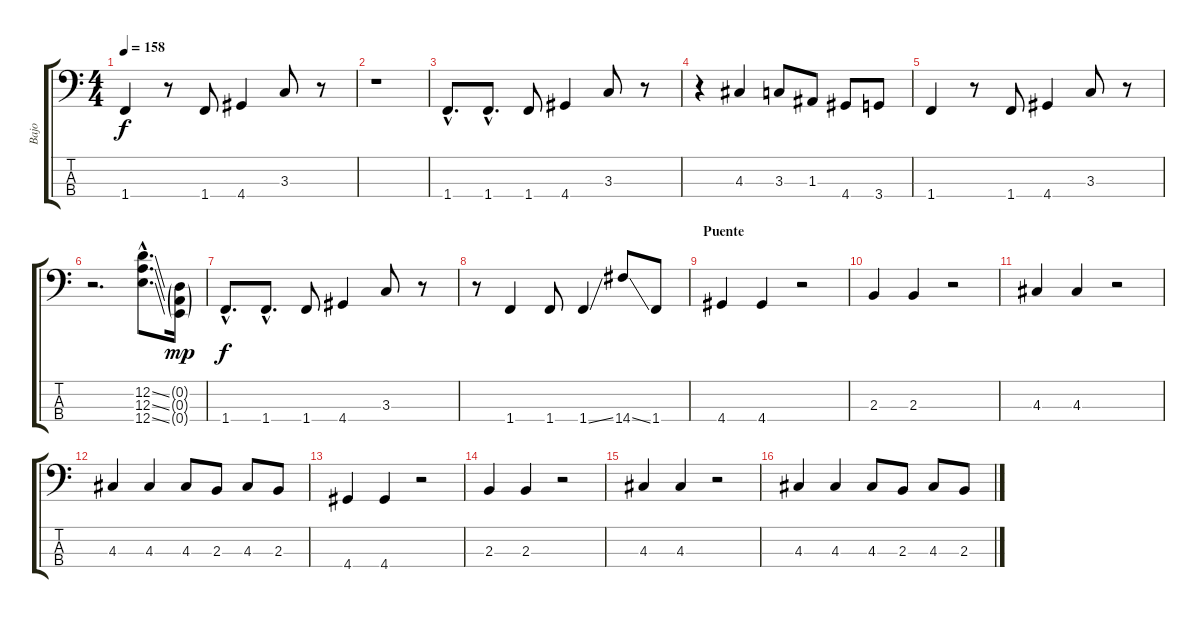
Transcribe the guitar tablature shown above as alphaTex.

\track ("Bajo" "Bajo") {instrument electricbassfinger}
\staff {score tabs}
\tuning (G2 D2 A1 E1) {hide}
\ts (4 4)
\tempo 158
\clef f4
\ks c
1.4.4{dy f} r.8 1.4.8 4.4.4 3.3.8 r.8 |
r.1 |
1.4{hac}.8{d} 1.4{hac}.8{d} 1.4.8 4.4.4 3.3.8 r.8 |
r.4 4.3.4 3.3.8 1.3.8 4.4.8 3.4.8 |
1.4.4 r.8 1.4.8 4.4.4 3.3.8 r.8 |
r.2{d} (12.2{ss hac} 12.3{ss hac} 12.4{ss hac}).8{d} (0.2{g} 0.3{g} 0.4{g}).16{dy mp} |
1.4{hac}.8{d dy f} 1.4{hac}.8{d} 1.4.8 4.4.4 3.3.8 r.8 |
r.8 1.4.4 1.4.8 1.4{ss}.4 14.4{ss}.8 1.4.8 |
\section ("" "Puente")
4.4.4{instrument electricbassfinger} 4.4.4 r.2 |
2.3.4 2.3.4 r.2 |
4.3.4 4.3.4 r.2 |
4.3.4 4.3.4 4.3.8 2.3.8 4.3.8 2.3.8 |
4.4.4 4.4.4 r.2 |
2.3.4 2.3.4 r.2 |
4.3.4 4.3.4 r.2 |
4.3.4 4.3.4 4.3.8 2.3.8 4.3.8 2.3.8
